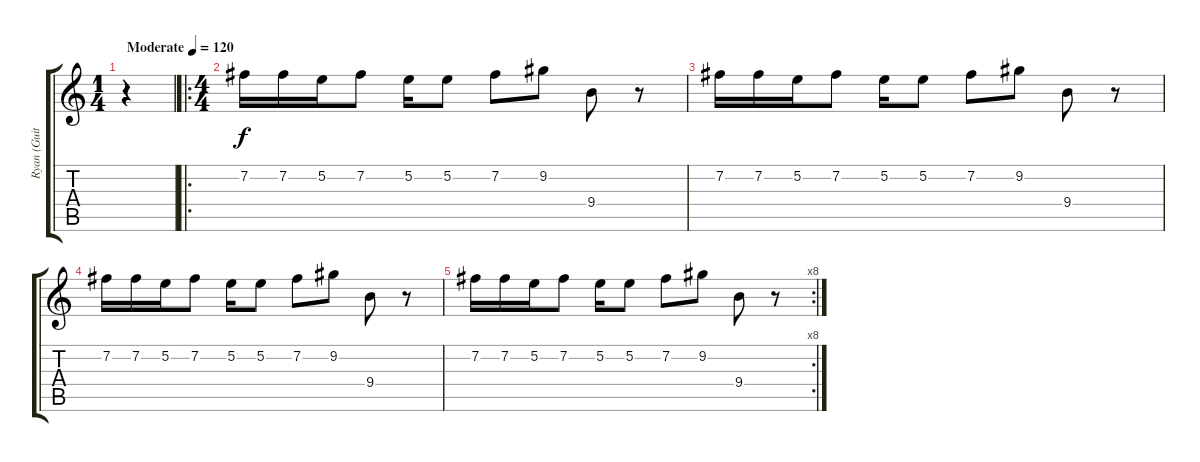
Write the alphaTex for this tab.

\track ("Ryan (Guitar)" "Ryan (Guit") {instrument distortionguitar}
\staff {score tabs}
\tuning (E4 B3 G3 D3 A2 E2) {hide}
\ts (1 4)
\tempo (120 "Moderate")
\clef g2
\ks c
r.4{dy f instrument distortionguitar} |
\ro
\ts (4 4)
7.2.16 7.2.16 5.2.16 7.2.8 5.2.16 5.2.8 7.2.8 9.2.8 9.4.8 r.8 |
7.2.16 7.2.16 5.2.16 7.2.8 5.2.16 5.2.8 7.2.8 9.2.8 9.4.8 r.8 |
7.2.16 7.2.16 5.2.16 7.2.8 5.2.16 5.2.8 7.2.8 9.2.8 9.4.8 r.8 |
\rc 8
7.2.16 7.2.16 5.2.16 7.2.8 5.2.16 5.2.8 7.2.8 9.2.8 9.4.8 r.8
